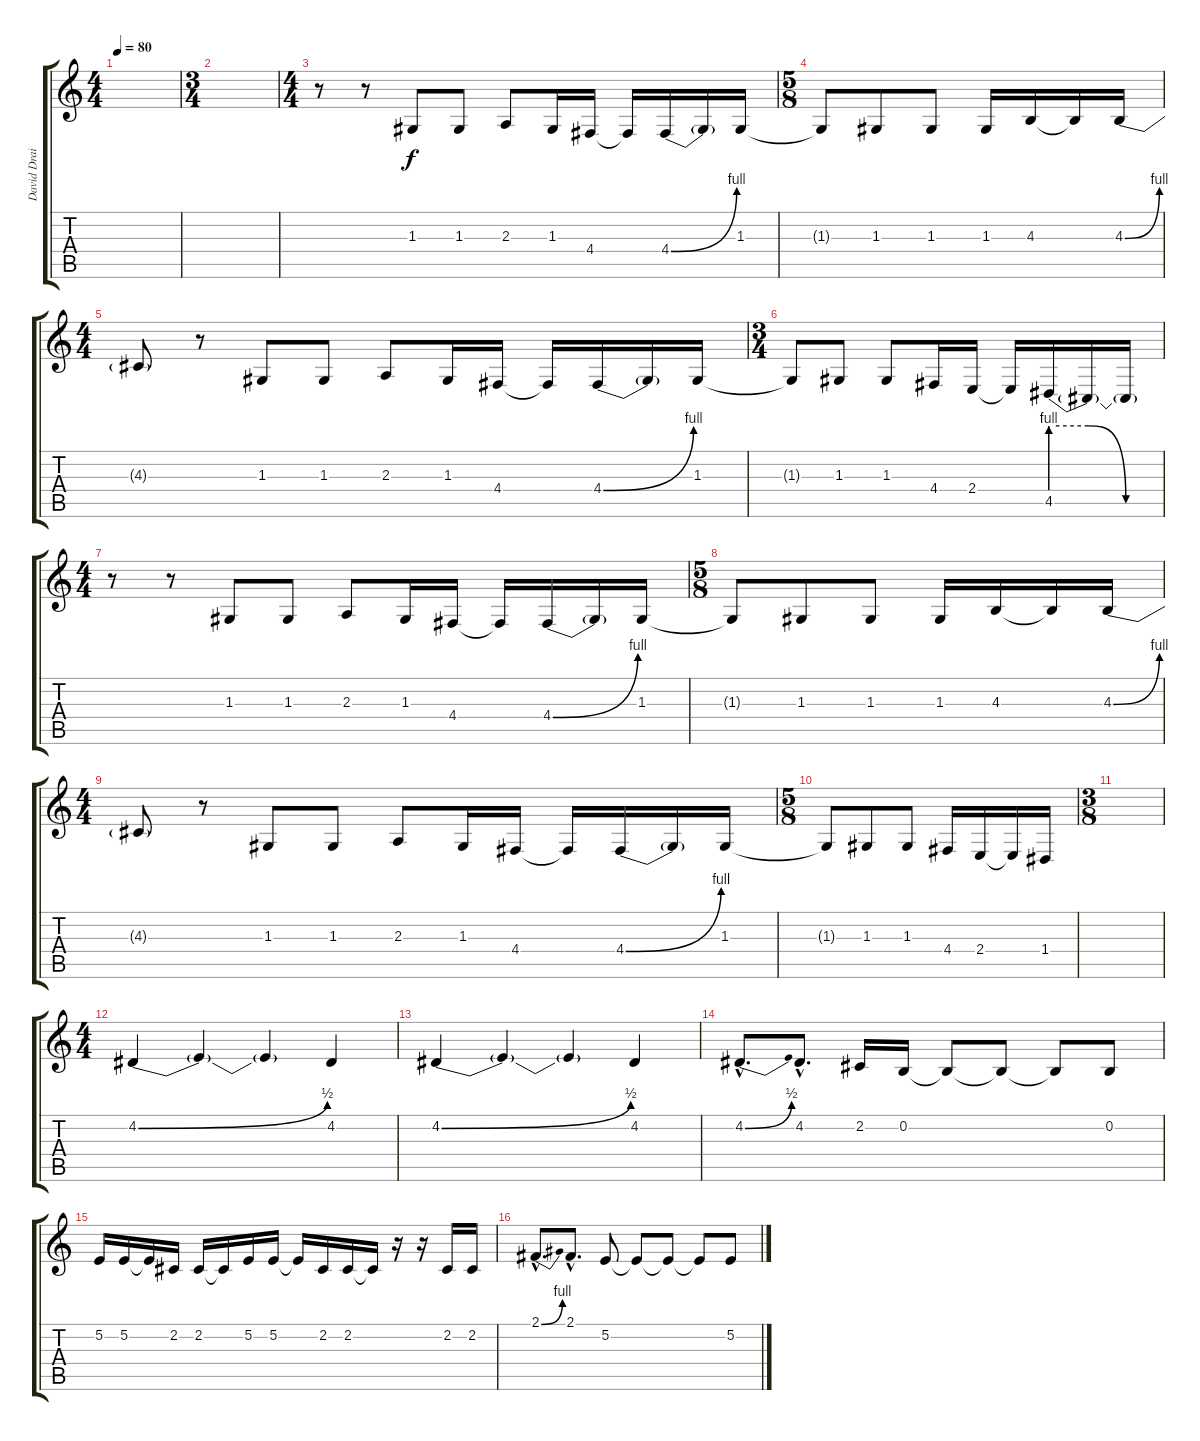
\track ("David Draiman (Vocals)" "David Drai") {instrument harmonica}
\staff {score tabs}
\tuning (E4 B3 G3 D3 A2 E2) {hide}
\ts (4 4)
\tempo 80
\clef g2
\ks c
|
\ts (3 4)
|
\ts (4 4)
r.8 r.8 1.3.8 1.3.8 2.3.8 1.3.16 4.4.16 4.4{t}.16 4.4{be (bend 0 0 60 4)}.16 4.4{t}.16 1.3.16 |
\ts (5 8)
1.3{t}.8 1.3.8 1.3.8 1.3.16 4.3.16 4.3{t}.16 4.3{be (bend 0 0 60 4)}.16 |
\ts (4 4)
4.3{t}.8 r.8 1.3.8 1.3.8 2.3.8 1.3.16 4.4.16 4.4{t}.16 4.4{be (bend 0 0 60 4)}.16 4.4{t}.16 1.3.16 |
\ts (3 4)
1.3{t}.8 1.3.8 1.3.8 4.4.16 2.4.16 2.4{t}.16 4.5{be (custom 0 4 20 4 40 0 60 0)}.16 4.5{t}.16 4.5{t}.16 |
\ts (4 4)
r.8 r.8 1.3.8 1.3.8 2.3.8 1.3.16 4.4.16 4.4{t}.16 4.4{be (bend 0 0 60 4)}.16 4.4{t}.16 1.3.16 |
\ts (5 8)
1.3{t}.8 1.3.8 1.3.8 1.3.16 4.3.16 4.3{t}.16 4.3{be (bend 0 0 60 4)}.16 |
\ts (4 4)
4.3{t}.8 r.8 1.3.8 1.3.8 2.3.8 1.3.16 4.4.16 4.4{t}.16 4.4{be (bend 0 0 60 4)}.16 4.4{t}.16 1.3.16 |
\ts (5 8)
1.3{t}.8 1.3.8 1.3.8 4.4.16 2.4.16 2.4{t}.16 1.4.16 |
\ts (3 8)
|
\ts (4 4)
4.2{be (bend 0 0 60 2)}.4 4.2{t}.4 4.2{t}.4 4.2.4 |
4.2{be (bend 0 0 60 2)}.4 4.2{t}.4 4.2{t}.4 4.2.4 |
4.2{be (bend 0 0 60 2) hac}.8{d} 4.2{hac}.8{d} 2.2.16 0.2.16 0.2{t}.8 0.2{t}.8 0.2{t}.8 0.2.8 |
5.2.16 5.2.16 5.2{t}.16 2.2.16 2.2.16 2.2{t}.16 5.2.16 5.2.16 5.2{t}.16 2.2.16 2.2.16 2.2{t}.16 r.16 r.16 2.2.16 2.2.16 |
2.1{be (bend 0 0 60 4) hac}.8{d} 2.1{hac}.8{d} 5.2.8 5.2{t}.8 5.2{t}.8 5.2{t}.8 5.2.8
